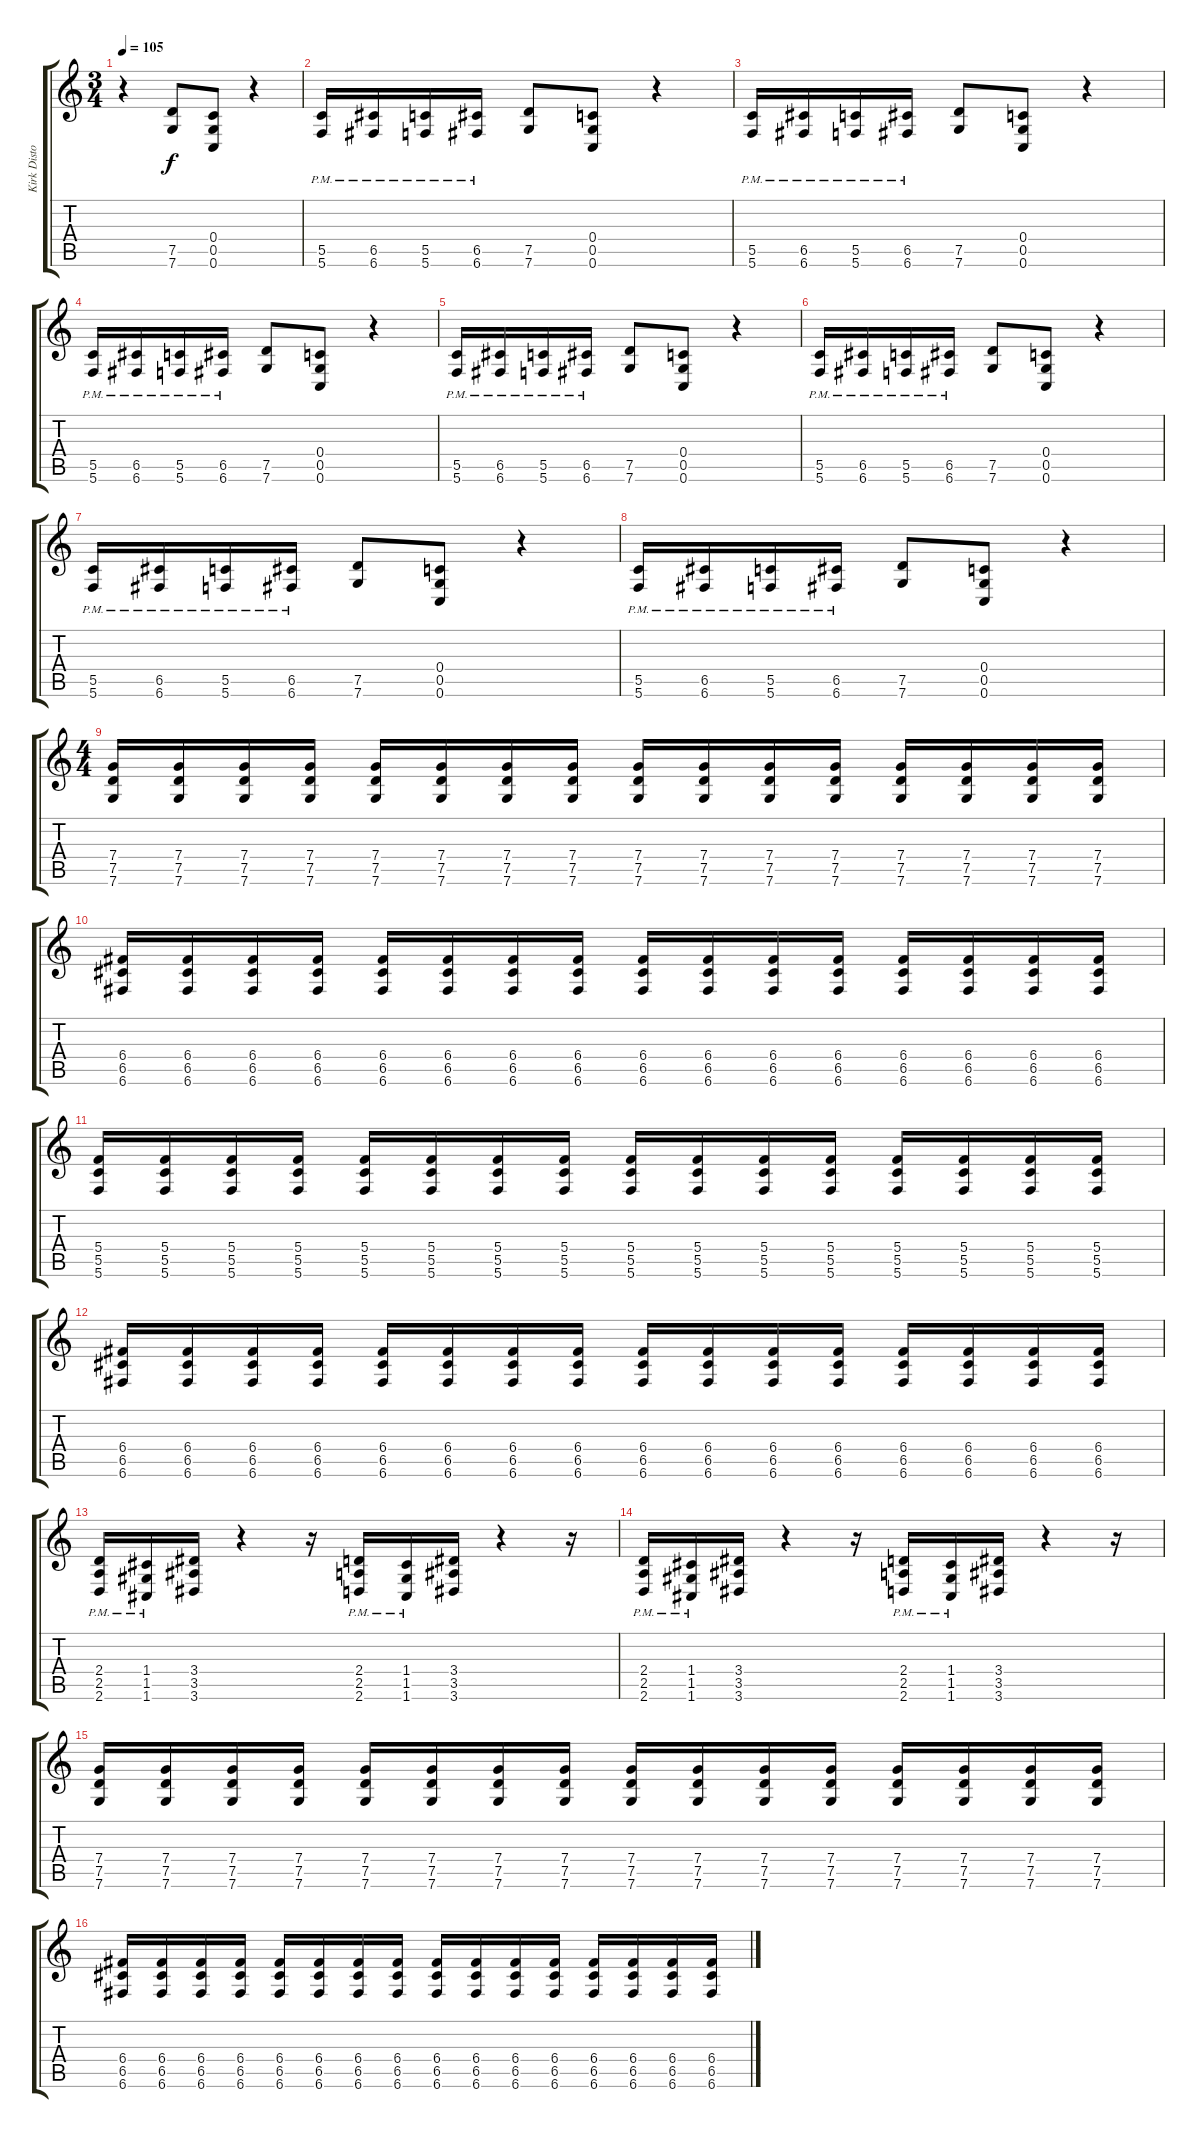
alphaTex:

\track ("Kirk Distortion" "Kirk Disto") {instrument distortionguitar}
\staff {score tabs}
\tuning (D4 A3 F3 C3 G2 C2) {hide}
\ts (3 4)
\tempo 105
\clef g2
\ks c
r.4{dy f} (7.5 7.6).8 (0.4 0.5 0.6).8 r.4 |
(5.5{pm} 5.6{pm}).16 (6.5{pm} 6.6{pm}).16 (5.5{pm} 5.6{pm}).16 (6.5{pm} 6.6{pm}).16 (7.5 7.6).8 (0.4 0.5 0.6).8 r.4 |
(5.5{pm} 5.6{pm}).16 (6.5{pm} 6.6{pm}).16 (5.5{pm} 5.6{pm}).16 (6.5{pm} 6.6{pm}).16 (7.5 7.6).8 (0.4 0.5 0.6).8 r.4 |
(5.5{pm} 5.6{pm}).16 (6.5{pm} 6.6{pm}).16 (5.5{pm} 5.6{pm}).16 (6.5{pm} 6.6{pm}).16 (7.5 7.6).8 (0.4 0.5 0.6).8 r.4 |
(5.5{pm} 5.6{pm}).16 (6.5{pm} 6.6{pm}).16 (5.5{pm} 5.6{pm}).16 (6.5{pm} 6.6{pm}).16 (7.5 7.6).8 (0.4 0.5 0.6).8 r.4 |
(5.5{pm} 5.6{pm}).16 (6.5{pm} 6.6{pm}).16 (5.5{pm} 5.6{pm}).16 (6.5{pm} 6.6{pm}).16 (7.5 7.6).8 (0.4 0.5 0.6).8 r.4 |
(5.5{pm} 5.6{pm}).16 (6.5{pm} 6.6{pm}).16 (5.5{pm} 5.6{pm}).16 (6.5{pm} 6.6{pm}).16 (7.5 7.6).8 (0.4 0.5 0.6).8 r.4 |
(5.5{pm} 5.6{pm}).16 (6.5{pm} 6.6{pm}).16 (5.5{pm} 5.6{pm}).16 (6.5{pm} 6.6{pm}).16 (7.5 7.6).8 (0.4 0.5 0.6).8 r.4 |
\ts (4 4)
(7.4 7.5 7.6).16 (7.4 7.5 7.6).16 (7.4 7.5 7.6).16 (7.4 7.5 7.6).16 (7.4 7.5 7.6).16 (7.4 7.5 7.6).16 (7.4 7.5 7.6).16 (7.4 7.5 7.6).16 (7.4 7.5 7.6).16 (7.4 7.5 7.6).16 (7.4 7.5 7.6).16 (7.4 7.5 7.6).16 (7.4 7.5 7.6).16 (7.4 7.5 7.6).16 (7.4 7.5 7.6).16 (7.4 7.5 7.6).16 |
(6.4 6.5 6.6).16 (6.4 6.5 6.6).16 (6.4 6.5 6.6).16 (6.4 6.5 6.6).16 (6.4 6.5 6.6).16 (6.4 6.5 6.6).16 (6.4 6.5 6.6).16 (6.4 6.5 6.6).16 (6.4 6.5 6.6).16 (6.4 6.5 6.6).16 (6.4 6.5 6.6).16 (6.4 6.5 6.6).16 (6.4 6.5 6.6).16 (6.4 6.5 6.6).16 (6.4 6.5 6.6).16 (6.4 6.5 6.6).16 |
(5.4 5.5 5.6).16 (5.4 5.5 5.6).16 (5.4 5.5 5.6).16 (5.4 5.5 5.6).16 (5.4 5.5 5.6).16 (5.4 5.5 5.6).16 (5.4 5.5 5.6).16 (5.4 5.5 5.6).16 (5.4 5.5 5.6).16 (5.4 5.5 5.6).16 (5.4 5.5 5.6).16 (5.4 5.5 5.6).16 (5.4 5.5 5.6).16 (5.4 5.5 5.6).16 (5.4 5.5 5.6).16 (5.4 5.5 5.6).16 |
(6.4 6.5 6.6).16 (6.4 6.5 6.6).16 (6.4 6.5 6.6).16 (6.4 6.5 6.6).16 (6.4 6.5 6.6).16 (6.4 6.5 6.6).16 (6.4 6.5 6.6).16 (6.4 6.5 6.6).16 (6.4 6.5 6.6).16 (6.4 6.5 6.6).16 (6.4 6.5 6.6).16 (6.4 6.5 6.6).16 (6.4 6.5 6.6).16 (6.4 6.5 6.6).16 (6.4 6.5 6.6).16 (6.4 6.5 6.6).16 |
(2.4{pm} 2.5{pm} 2.6{pm}).16 (1.4{pm} 1.5{pm} 1.6{pm}).16 (3.4 3.5 3.6).16 r.4 r.16 (2.4{pm} 2.5{pm} 2.6{pm}).16 (1.4{pm} 1.5{pm} 1.6{pm}).16 (3.4 3.5 3.6).16 r.4 r.16 |
(2.4{pm} 2.5{pm} 2.6{pm}).16 (1.4{pm} 1.5{pm} 1.6{pm}).16 (3.4 3.5 3.6).16 r.4 r.16 (2.4{pm} 2.5{pm} 2.6{pm}).16 (1.4{pm} 1.5{pm} 1.6{pm}).16 (3.4 3.5 3.6).16 r.4 r.16 |
(7.4 7.5 7.6).16 (7.4 7.5 7.6).16 (7.4 7.5 7.6).16 (7.4 7.5 7.6).16 (7.4 7.5 7.6).16 (7.4 7.5 7.6).16 (7.4 7.5 7.6).16 (7.4 7.5 7.6).16 (7.4 7.5 7.6).16 (7.4 7.5 7.6).16 (7.4 7.5 7.6).16 (7.4 7.5 7.6).16 (7.4 7.5 7.6).16 (7.4 7.5 7.6).16 (7.4 7.5 7.6).16 (7.4 7.5 7.6).16 |
(6.4 6.5 6.6).16 (6.4 6.5 6.6).16 (6.4 6.5 6.6).16 (6.4 6.5 6.6).16 (6.4 6.5 6.6).16 (6.4 6.5 6.6).16 (6.4 6.5 6.6).16 (6.4 6.5 6.6).16 (6.4 6.5 6.6).16 (6.4 6.5 6.6).16 (6.4 6.5 6.6).16 (6.4 6.5 6.6).16 (6.4 6.5 6.6).16 (6.4 6.5 6.6).16 (6.4 6.5 6.6).16 (6.4 6.5 6.6).16
